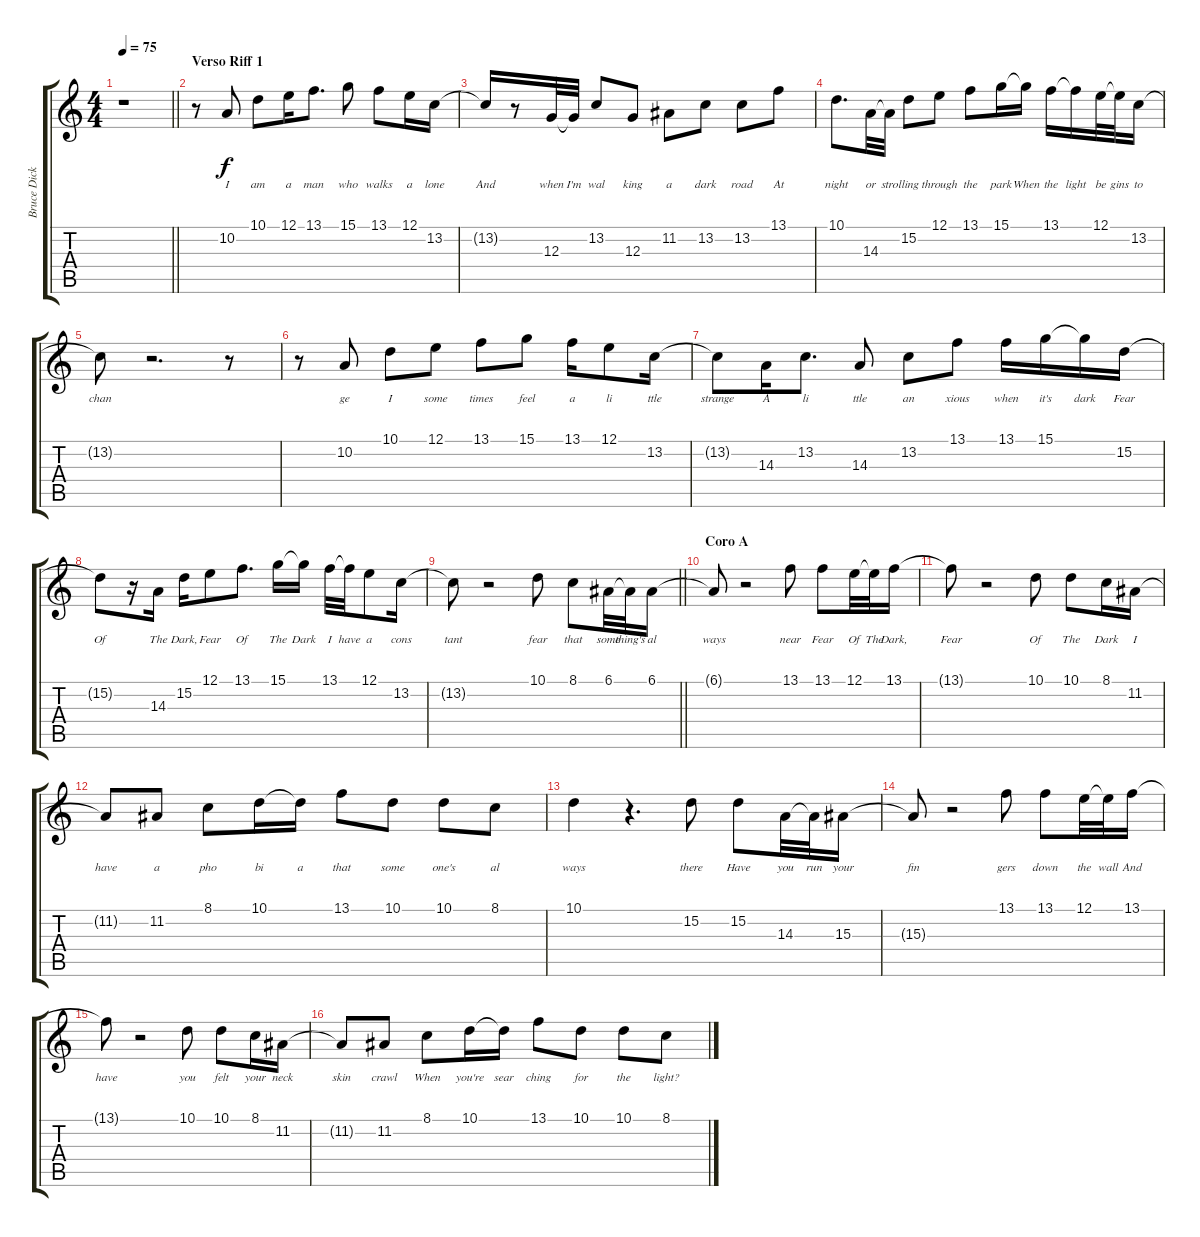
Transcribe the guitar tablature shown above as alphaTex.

\track ("Bruce Dickinson" "Bruce Dick") {instrument lead2sawtooth}
\staff {score tabs}
\tuning (E4 B3 G3 D3 A2 E2) {hide}
\ts (4 4)
\tempo 75
\clef g2
\barLineRight lightlight
\ks c
r.1{dy f} |
\section ("" "Verso Riff 1")
r.8 10.2.8{lyrics (0 "I") lyrics (1 "") lyrics (2 "") lyrics (3 "") lyrics (4 "")} 10.1.8{lyrics (0 "am") lyrics (1 "") lyrics (2 "") lyrics (3 "") lyrics (4 "")} 12.1.16{lyrics (0 "a") lyrics (1 "") lyrics (2 "") lyrics (3 "") lyrics (4 "")} 13.1.8{d lyrics (0 "man") lyrics (1 "") lyrics (2 "") lyrics (3 "") lyrics (4 "")} 15.1.8{lyrics (0 "who") lyrics (1 "") lyrics (2 "") lyrics (3 "") lyrics (4 "")} 13.1.8{lyrics (0 "walks") lyrics (1 "") lyrics (2 "") lyrics (3 "") lyrics (4 "")} 12.1.16{lyrics (0 "a") lyrics (1 "") lyrics (2 "") lyrics (3 "") lyrics (4 "")} 13.2.16{lyrics (0 "lone") lyrics (1 "") lyrics (2 "") lyrics (3 "") lyrics (4 "")} |
13.2{t}.16{lyrics (0 "And") lyrics (1 "") lyrics (2 "") lyrics (3 "") lyrics (4 "")} r.8 12.3.32{lyrics (0 "when") lyrics (1 "") lyrics (2 "") lyrics (3 "") lyrics (4 "")} 12.3{t}.32{lyrics (0 "I'm") lyrics (1 "") lyrics (2 "") lyrics (3 "") lyrics (4 "")} 13.2.8{lyrics (0 "wal") lyrics (1 "") lyrics (2 "") lyrics (3 "") lyrics (4 "")} 12.3.8{lyrics (0 "king") lyrics (1 "") lyrics (2 "") lyrics (3 "") lyrics (4 "")} 11.2.8{lyrics (0 "a") lyrics (1 "") lyrics (2 "") lyrics (3 "") lyrics (4 "")} 13.2.8{lyrics (0 "dark") lyrics (1 "") lyrics (2 "") lyrics (3 "") lyrics (4 "")} 13.2.8{lyrics (0 "road") lyrics (1 "") lyrics (2 "") lyrics (3 "") lyrics (4 "")} 13.1.8{lyrics (0 "At") lyrics (1 "") lyrics (2 "") lyrics (3 "") lyrics (4 "")} |
10.1.8{d lyrics (0 "night") lyrics (1 "") lyrics (2 "") lyrics (3 "") lyrics (4 "")} 14.3.32{lyrics (0 "or") lyrics (1 "") lyrics (2 "") lyrics (3 "") lyrics (4 "")} 14.3{t}.32{lyrics (0 "stro") lyrics (1 "") lyrics (2 "") lyrics (3 "") lyrics (4 "")} 15.2.8{lyrics (0 "lling") lyrics (1 "") lyrics (2 "") lyrics (3 "") lyrics (4 "")} 12.1.8{lyrics (0 "through") lyrics (1 "") lyrics (2 "") lyrics (3 "") lyrics (4 "")} 13.1.8{lyrics (0 "the") lyrics (1 "") lyrics (2 "") lyrics (3 "") lyrics (4 "")} 15.1.16{lyrics (0 "park") lyrics (1 "") lyrics (2 "") lyrics (3 "") lyrics (4 "")} 15.1{t}.16{lyrics (0 "When") lyrics (1 "") lyrics (2 "") lyrics (3 "") lyrics (4 "")} 13.1.16{lyrics (0 "the") lyrics (1 "") lyrics (2 "") lyrics (3 "") lyrics (4 "")} 13.1{t}.16{lyrics (0 "light") lyrics (1 "") lyrics (2 "") lyrics (3 "") lyrics (4 "")} 12.1.32{lyrics (0 "be") lyrics (1 "") lyrics (2 "") lyrics (3 "") lyrics (4 "")} 12.1{t}.32{lyrics (0 "gins") lyrics (1 "") lyrics (2 "") lyrics (3 "") lyrics (4 "")} 13.2.16{lyrics (0 "to") lyrics (1 "") lyrics (2 "") lyrics (3 "") lyrics (4 "")} |
13.2{t}.8{lyrics (0 "chan") lyrics (1 "") lyrics (2 "") lyrics (3 "") lyrics (4 "")} r.2{d} r.8 |
r.8 10.2.8{lyrics (0 "ge") lyrics (1 "") lyrics (2 "") lyrics (3 "") lyrics (4 "")} 10.1.8{lyrics (0 "I") lyrics (1 "") lyrics (2 "") lyrics (3 "") lyrics (4 "")} 12.1.8{lyrics (0 "some") lyrics (1 "") lyrics (2 "") lyrics (3 "") lyrics (4 "")} 13.1.8{lyrics (0 "times") lyrics (1 "") lyrics (2 "") lyrics (3 "") lyrics (4 "")} 15.1.8{lyrics (0 "feel") lyrics (1 "") lyrics (2 "") lyrics (3 "") lyrics (4 "")} 13.1.16{lyrics (0 "a") lyrics (1 "") lyrics (2 "") lyrics (3 "") lyrics (4 "")} 12.1.8{lyrics (0 "li") lyrics (1 "") lyrics (2 "") lyrics (3 "") lyrics (4 "")} 13.2.16{lyrics (0 "ttle") lyrics (1 "") lyrics (2 "") lyrics (3 "") lyrics (4 "")} |
13.2{t}.8{lyrics (0 "strange") lyrics (1 "") lyrics (2 "") lyrics (3 "") lyrics (4 "")} 14.3.16{lyrics (0 "A") lyrics (1 "") lyrics (2 "") lyrics (3 "") lyrics (4 "")} 13.2.8{d lyrics (0 "li") lyrics (1 "") lyrics (2 "") lyrics (3 "") lyrics (4 "")} 14.3.8{lyrics (0 "ttle") lyrics (1 "") lyrics (2 "") lyrics (3 "") lyrics (4 "")} 13.2.8{lyrics (0 "an") lyrics (1 "") lyrics (2 "") lyrics (3 "") lyrics (4 "")} 13.1.8{lyrics (0 "xious") lyrics (1 "") lyrics (2 "") lyrics (3 "") lyrics (4 "")} 13.1.16{lyrics (0 "when") lyrics (1 "") lyrics (2 "") lyrics (3 "") lyrics (4 "")} 15.1.16{lyrics (0 "it's") lyrics (1 "") lyrics (2 "") lyrics (3 "") lyrics (4 "")} 15.1{t}.16{lyrics (0 "dark") lyrics (1 "") lyrics (2 "") lyrics (3 "") lyrics (4 "")} 15.2.16{lyrics (0 "Fear") lyrics (1 "") lyrics (2 "") lyrics (3 "") lyrics (4 "")} |
15.2{t}.8{lyrics (0 "Of") lyrics (1 "") lyrics (2 "") lyrics (3 "") lyrics (4 "")} r.16 14.3.16{lyrics (0 "The") lyrics (1 "") lyrics (2 "") lyrics (3 "") lyrics (4 "")} 15.2.16{lyrics (0 "Dark,") lyrics (1 "") lyrics (2 "") lyrics (3 "") lyrics (4 "")} 12.1.8{lyrics (0 "Fear") lyrics (1 "") lyrics (2 "") lyrics (3 "") lyrics (4 "")} 13.1.8{d lyrics (0 "Of") lyrics (1 "") lyrics (2 "") lyrics (3 "") lyrics (4 "")} 15.1.16{lyrics (0 "The") lyrics (1 "") lyrics (2 "") lyrics (3 "") lyrics (4 "")} 15.1{t}.16{lyrics (0 "Dark") lyrics (1 "") lyrics (2 "") lyrics (3 "") lyrics (4 "")} 13.1.32{lyrics (0 "I") lyrics (1 "") lyrics (2 "") lyrics (3 "") lyrics (4 "")} 13.1{t}.32{lyrics (0 "have") lyrics (1 "") lyrics (2 "") lyrics (3 "") lyrics (4 "")} 12.1.8{lyrics (0 "a") lyrics (1 "") lyrics (2 "") lyrics (3 "") lyrics (4 "")} 13.2.16{lyrics (0 "cons") lyrics (1 "") lyrics (2 "") lyrics (3 "") lyrics (4 "")} |
\barLineRight lightlight
13.2{t}.8{lyrics (0 "tant") lyrics (1 "") lyrics (2 "") lyrics (3 "") lyrics (4 "")} r.2 10.1.8{lyrics (0 "fear") lyrics (1 "") lyrics (2 "") lyrics (3 "") lyrics (4 "")} 8.1.8{lyrics (0 "that") lyrics (1 "") lyrics (2 "") lyrics (3 "") lyrics (4 "")} 6.1.32{lyrics (0 "some") lyrics (1 "") lyrics (2 "") lyrics (3 "") lyrics (4 "")} 6.1{t}.32{lyrics (0 "thing's") lyrics (1 "") lyrics (2 "") lyrics (3 "") lyrics (4 "")} 6.1.16{lyrics (0 "al") lyrics (1 "") lyrics (2 "") lyrics (3 "") lyrics (4 "")} |
\section ("" "Coro A")
6.1{t}.8{lyrics (0 "ways") lyrics (1 "") lyrics (2 "") lyrics (3 "") lyrics (4 "")} r.2 13.1.8{lyrics (0 "near") lyrics (1 "") lyrics (2 "") lyrics (3 "") lyrics (4 "")} 13.1.8{lyrics (0 "Fear") lyrics (1 "") lyrics (2 "") lyrics (3 "") lyrics (4 "")} 12.1.32{lyrics (0 "Of") lyrics (1 "") lyrics (2 "") lyrics (3 "") lyrics (4 "")} 12.1{t}.32{lyrics (0 "The") lyrics (1 "") lyrics (2 "") lyrics (3 "") lyrics (4 "")} 13.1.16{lyrics (0 "Dark,") lyrics (1 "") lyrics (2 "") lyrics (3 "") lyrics (4 "")} |
13.1{t}.8{lyrics (0 "Fear") lyrics (1 "") lyrics (2 "") lyrics (3 "") lyrics (4 "")} r.2 10.1.8{lyrics (0 "Of") lyrics (1 "") lyrics (2 "") lyrics (3 "") lyrics (4 "")} 10.1.8{lyrics (0 "The") lyrics (1 "") lyrics (2 "") lyrics (3 "") lyrics (4 "")} 8.1.16{lyrics (0 "Dark") lyrics (1 "") lyrics (2 "") lyrics (3 "") lyrics (4 "")} 11.2.16{lyrics (0 "I") lyrics (1 "") lyrics (2 "") lyrics (3 "") lyrics (4 "")} |
11.2{t}.8{lyrics (0 "have") lyrics (1 "") lyrics (2 "") lyrics (3 "") lyrics (4 "")} 11.2.8{lyrics (0 "a") lyrics (1 "") lyrics (2 "") lyrics (3 "") lyrics (4 "")} 8.1.8{lyrics (0 "pho") lyrics (1 "") lyrics (2 "") lyrics (3 "") lyrics (4 "")} 10.1.16{lyrics (0 "bi") lyrics (1 "") lyrics (2 "") lyrics (3 "") lyrics (4 "")} 10.1{t}.16{lyrics (0 "a") lyrics (1 "") lyrics (2 "") lyrics (3 "") lyrics (4 "")} 13.1.8{lyrics (0 "that") lyrics (1 "") lyrics (2 "") lyrics (3 "") lyrics (4 "")} 10.1.8{lyrics (0 "some") lyrics (1 "") lyrics (2 "") lyrics (3 "") lyrics (4 "")} 10.1.8{lyrics (0 "one's") lyrics (1 "") lyrics (2 "") lyrics (3 "") lyrics (4 "")} 8.1.8{lyrics (0 "al") lyrics (1 "") lyrics (2 "") lyrics (3 "") lyrics (4 "")} |
10.1.4{lyrics (0 "ways") lyrics (1 "") lyrics (2 "") lyrics (3 "") lyrics (4 "")} r.4{d} 15.2.8{lyrics (0 "there") lyrics (1 "") lyrics (2 "") lyrics (3 "") lyrics (4 "")} 15.2.8{lyrics (0 "Have") lyrics (1 "") lyrics (2 "") lyrics (3 "") lyrics (4 "")} 14.3.32{lyrics (0 "you") lyrics (1 "") lyrics (2 "") lyrics (3 "") lyrics (4 "")} 14.3{t}.32{lyrics (0 "run") lyrics (1 "") lyrics (2 "") lyrics (3 "") lyrics (4 "")} 15.3.16{lyrics (0 "your") lyrics (1 "") lyrics (2 "") lyrics (3 "") lyrics (4 "")} |
15.3{t}.8{lyrics (0 "fin") lyrics (1 "") lyrics (2 "") lyrics (3 "") lyrics (4 "")} r.2 13.1.8{lyrics (0 "gers") lyrics (1 "") lyrics (2 "") lyrics (3 "") lyrics (4 "")} 13.1.8{lyrics (0 "down") lyrics (1 "") lyrics (2 "") lyrics (3 "") lyrics (4 "")} 12.1.32{lyrics (0 "the") lyrics (1 "") lyrics (2 "") lyrics (3 "") lyrics (4 "")} 12.1{t}.32{lyrics (0 "wall") lyrics (1 "") lyrics (2 "") lyrics (3 "") lyrics (4 "")} 13.1.16{lyrics (0 "And") lyrics (1 "") lyrics (2 "") lyrics (3 "") lyrics (4 "")} |
13.1{t}.8{lyrics (0 "have") lyrics (1 "") lyrics (2 "") lyrics (3 "") lyrics (4 "")} r.2 10.1.8{lyrics (0 "you") lyrics (1 "") lyrics (2 "") lyrics (3 "") lyrics (4 "")} 10.1.8{lyrics (0 "felt") lyrics (1 "") lyrics (2 "") lyrics (3 "") lyrics (4 "")} 8.1.16{lyrics (0 "your") lyrics (1 "") lyrics (2 "") lyrics (3 "") lyrics (4 "")} 11.2.16{lyrics (0 "neck") lyrics (1 "") lyrics (2 "") lyrics (3 "") lyrics (4 "")} |
11.2{t}.8{lyrics (0 "skin") lyrics (1 "") lyrics (2 "") lyrics (3 "") lyrics (4 "")} 11.2.8{lyrics (0 "crawl") lyrics (1 "") lyrics (2 "") lyrics (3 "") lyrics (4 "")} 8.1.8{lyrics (0 "When") lyrics (1 "") lyrics (2 "") lyrics (3 "") lyrics (4 "")} 10.1.16{lyrics (0 "you're") lyrics (1 "") lyrics (2 "") lyrics (3 "") lyrics (4 "")} 10.1{t}.16{lyrics (0 "sear") lyrics (1 "") lyrics (2 "") lyrics (3 "") lyrics (4 "")} 13.1.8{lyrics (0 "ching") lyrics (1 "") lyrics (2 "") lyrics (3 "") lyrics (4 "")} 10.1.8{lyrics (0 "for") lyrics (1 "") lyrics (2 "") lyrics (3 "") lyrics (4 "")} 10.1.8{lyrics (0 "the") lyrics (1 "") lyrics (2 "") lyrics (3 "") lyrics (4 "")} 8.1.8{lyrics (0 "light?") lyrics (1 "") lyrics (2 "") lyrics (3 "") lyrics (4 "")}
